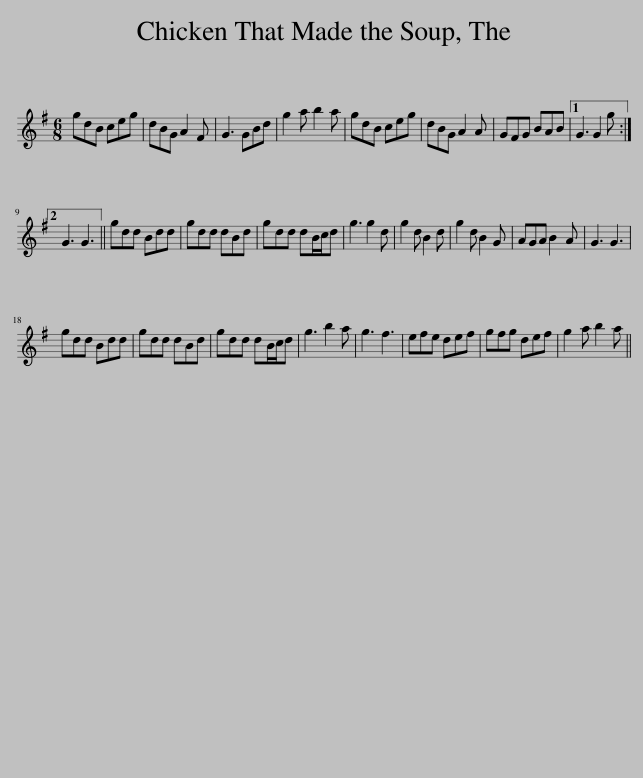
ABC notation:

X:1
L:1/8
M:6/8
I:linebreak $
K:G
V:1 treble
V:1
 gdB ceg | dBG A2 F | G3 GBd | g2 a b2 a | gdB ceg | %5
 dBG A2 A | GFG BAB |1 G3 G2 g :|2$ G3 G3 || gdd Bdd | %10
 gdd dBd | gdd dB/c/d | g3 g2 d | g2 d B2 d | g2 d B2 G | %15
 AGA B2 A | G3 G3 |$ gdd Bdd | gdd dBd | gdd dB/c/d | %20
 g3 b2 a | g3 f3 | efe def | gfg def | g2 a b2 a || %25
